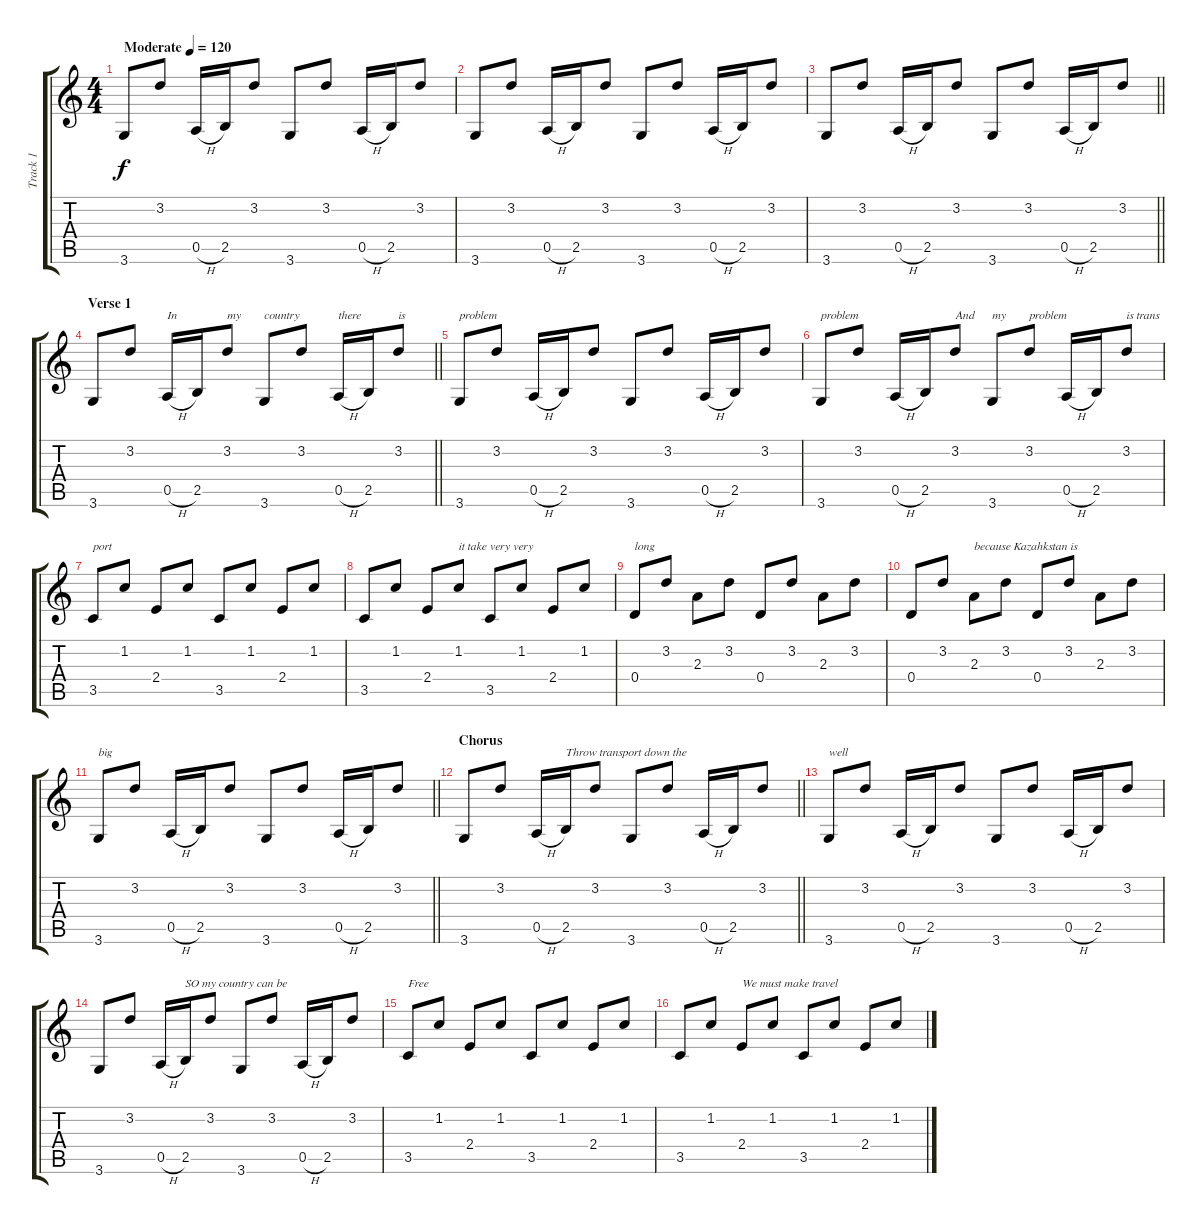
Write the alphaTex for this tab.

\track ("Track 1" "Track 1") {instrument acousticguitarsteel}
\staff {score tabs}
\tuning (E4 B3 G3 D3 A2 E2) {hide}
\ts (4 4)
\tempo (120 "Moderate")
\clef g2
\ks c
3.6.8{dy f instrument acousticguitarsteel} 3.2.8 0.5{h}.16 2.5.16 3.2.8 3.6.8 3.2.8 0.5{h}.16 2.5.16 3.2.8 |
3.6.8 3.2.8 0.5{h}.16 2.5.16 3.2.8 3.6.8 3.2.8 0.5{h}.16 2.5.16 3.2.8 |
\barLineRight lightlight
3.6.8 3.2.8 0.5{h}.16 2.5.16 3.2.8 3.6.8 3.2.8 0.5{h}.16 2.5.16 3.2.8 |
\section ("" "Verse 1")
\barLineRight lightlight
3.6.8 3.2.8 0.5{h}.16{txt "In"} 2.5.16 3.2.8{txt "my"} 3.6.8{txt "country"} 3.2.8 0.5{h}.16{txt "there"} 2.5.16 3.2.8{txt "is"} |
\section ("" "")
3.6.8{txt "problem"} 3.2.8 0.5{h}.16 2.5.16 3.2.8 3.6.8 3.2.8 0.5{h}.16 2.5.16 3.2.8 |
3.6.8{txt "problem"} 3.2.8 0.5{h}.16 2.5.16 3.2.8{txt "And"} 3.6.8{txt "my"} 3.2.8{txt "problem"} 0.5{h}.16 2.5.16 3.2.8{txt "is trans"} |
3.5.8{txt "port"} 1.2.8 2.4.8 1.2.8 3.5.8 1.2.8 2.4.8 1.2.8 |
3.5.8 1.2.8 2.4.8 1.2.8{txt "it take very very "} 3.5.8 1.2.8 2.4.8 1.2.8 |
0.4.8{txt "long"} 3.2.8 2.3.8 3.2.8 0.4.8 3.2.8 2.3.8 3.2.8 |
0.4.8 3.2.8 2.3.8{txt "because Kazahkstan is"} 3.2.8 0.4.8 3.2.8 2.3.8 3.2.8 |
\barLineRight lightlight
3.6.8{txt "big"} 3.2.8 0.5{h}.16 2.5.16 3.2.8 3.6.8 3.2.8 0.5{h}.16 2.5.16 3.2.8 |
\section ("" "Chorus")
\barLineRight lightlight
3.6.8 3.2.8 0.5{h}.16 2.5.16{txt "Throw transport down the"} 3.2.8 3.6.8 3.2.8 0.5{h}.16 2.5.16 3.2.8 |
\section ("" "")
3.6.8{txt "well"} 3.2.8 0.5{h}.16 2.5.16 3.2.8 3.6.8 3.2.8 0.5{h}.16 2.5.16 3.2.8 |
3.6.8 3.2.8 0.5{h}.16 2.5.16{txt "SO my country can be "} 3.2.8 3.6.8 3.2.8 0.5{h}.16 2.5.16 3.2.8 |
3.5.8{txt "Free"} 1.2.8 2.4.8 1.2.8 3.5.8 1.2.8 2.4.8 1.2.8 |
3.5.8 1.2.8 2.4.8{txt "We must make travel"} 1.2.8 3.5.8 1.2.8 2.4.8 1.2.8
